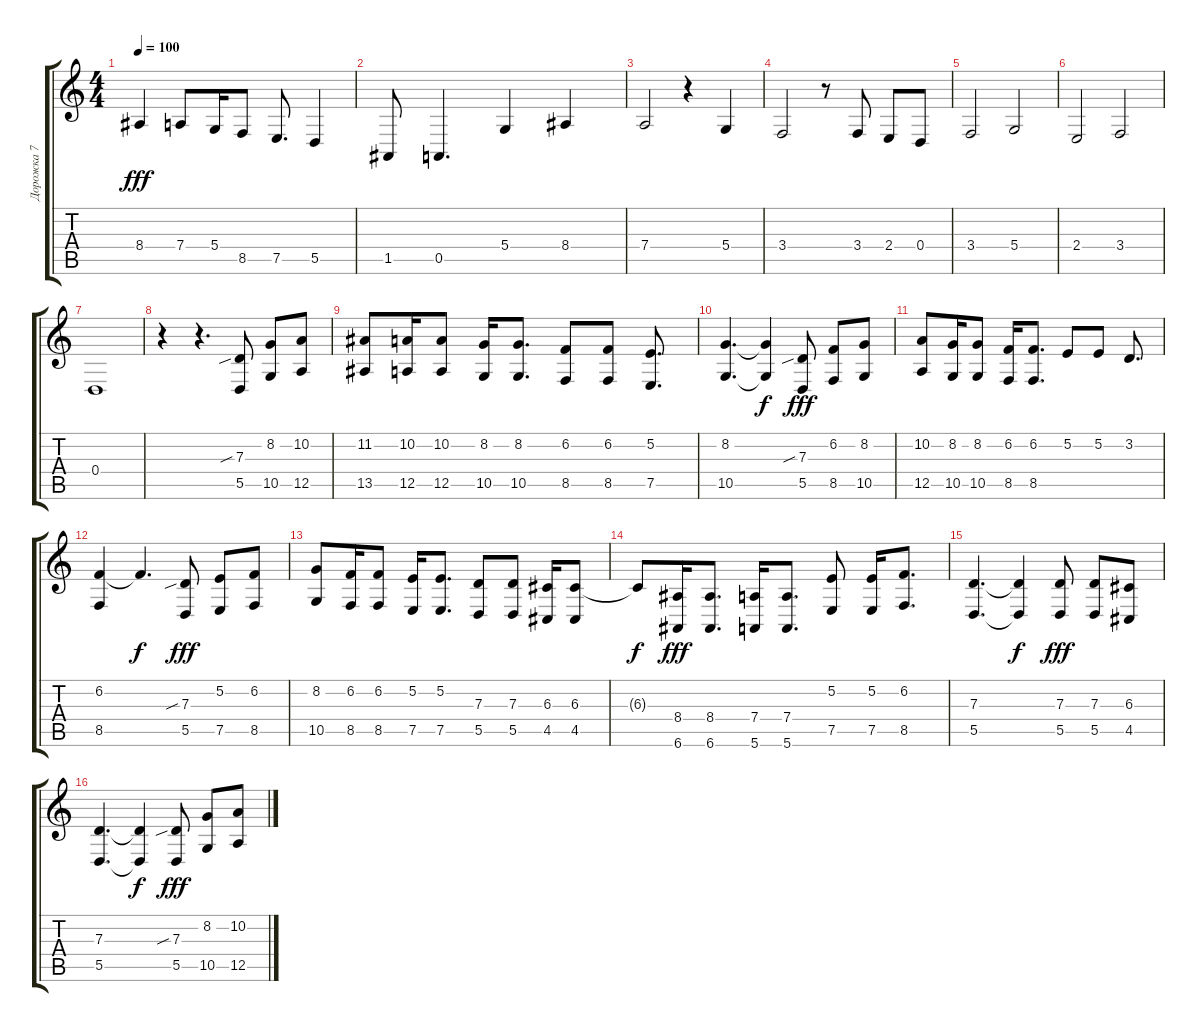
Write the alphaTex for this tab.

\track ("Дорожка 7" "Дорожка 7") {instrument accordion}
\staff {score tabs}
\tuning (E4 B3 G3 D3 A2 E2) {hide}
\ts (4 4)
\tempo 100
\clef g2
\ks c
8.4.4{dy fff} 7.4.8 5.4.16 8.5.8 7.5.8{d} 5.5.4 |
1.5.8 0.5.4{d} 5.4.4 8.4.4 |
7.4.2 r.4 5.4.4 |
3.4.2 r.8 3.4.8 2.4.8 0.4.8 |
3.4.2 5.4.2 |
2.4.2 3.4.2 |
0.4.1 |
r.4 r.4{d} (7.3{sib} 5.5).8 (8.2 10.5).8 (10.2 12.5).8 |
(11.2 13.5).8 (10.2 12.5).16 (10.2 12.5).8 (8.2 10.5).16 (8.2 10.5).8{d} (6.2 8.5).8 (6.2 8.5).8 (5.2 7.5).8{d} |
(8.2 10.5).4{d} (8.2{t} 10.5{t}).4{dy f} (7.3{sib} 5.5).8{dy fff} (6.2 8.5).8 (8.2 10.5).8 |
(10.2 12.5).8 (8.2 10.5).16 (8.2 10.5).8 (6.2 8.5).16 (6.2 8.5).8{d} 5.2.8 5.2.8 3.2.8{d} |
(6.2 8.5).4 6.2{t}.4{d dy f} (7.3{sib} 5.5).8{dy fff} (5.2 7.5).8 (6.2 8.5).8 |
(8.2 10.5).8 (6.2 8.5).16 (6.2 8.5).8 (5.2 7.5).16 (5.2 7.5).8{d} (7.3 5.5).8 (7.3 5.5).8 (6.3 4.5).16 (6.3 4.5).8 |
6.3{t}.8{dy f} (8.4 6.6).16{dy fff} (8.4 6.6).8{d} (7.4 5.6).16 (7.4 5.6).8{d} (5.2 7.5).8 (5.2 7.5).16 (6.2 8.5).8{d} |
(7.3 5.5).4{d} (7.3{t} 5.5{t}).4{dy f} (7.3 5.5).8{dy fff} (7.3 5.5).8 (6.3 4.5).8 |
(7.3 5.5).4{d} (7.3{t} 5.5{t}).4{dy f} (7.3{sib} 5.5).8{dy fff} (8.2 10.5).8 (10.2 12.5).8
